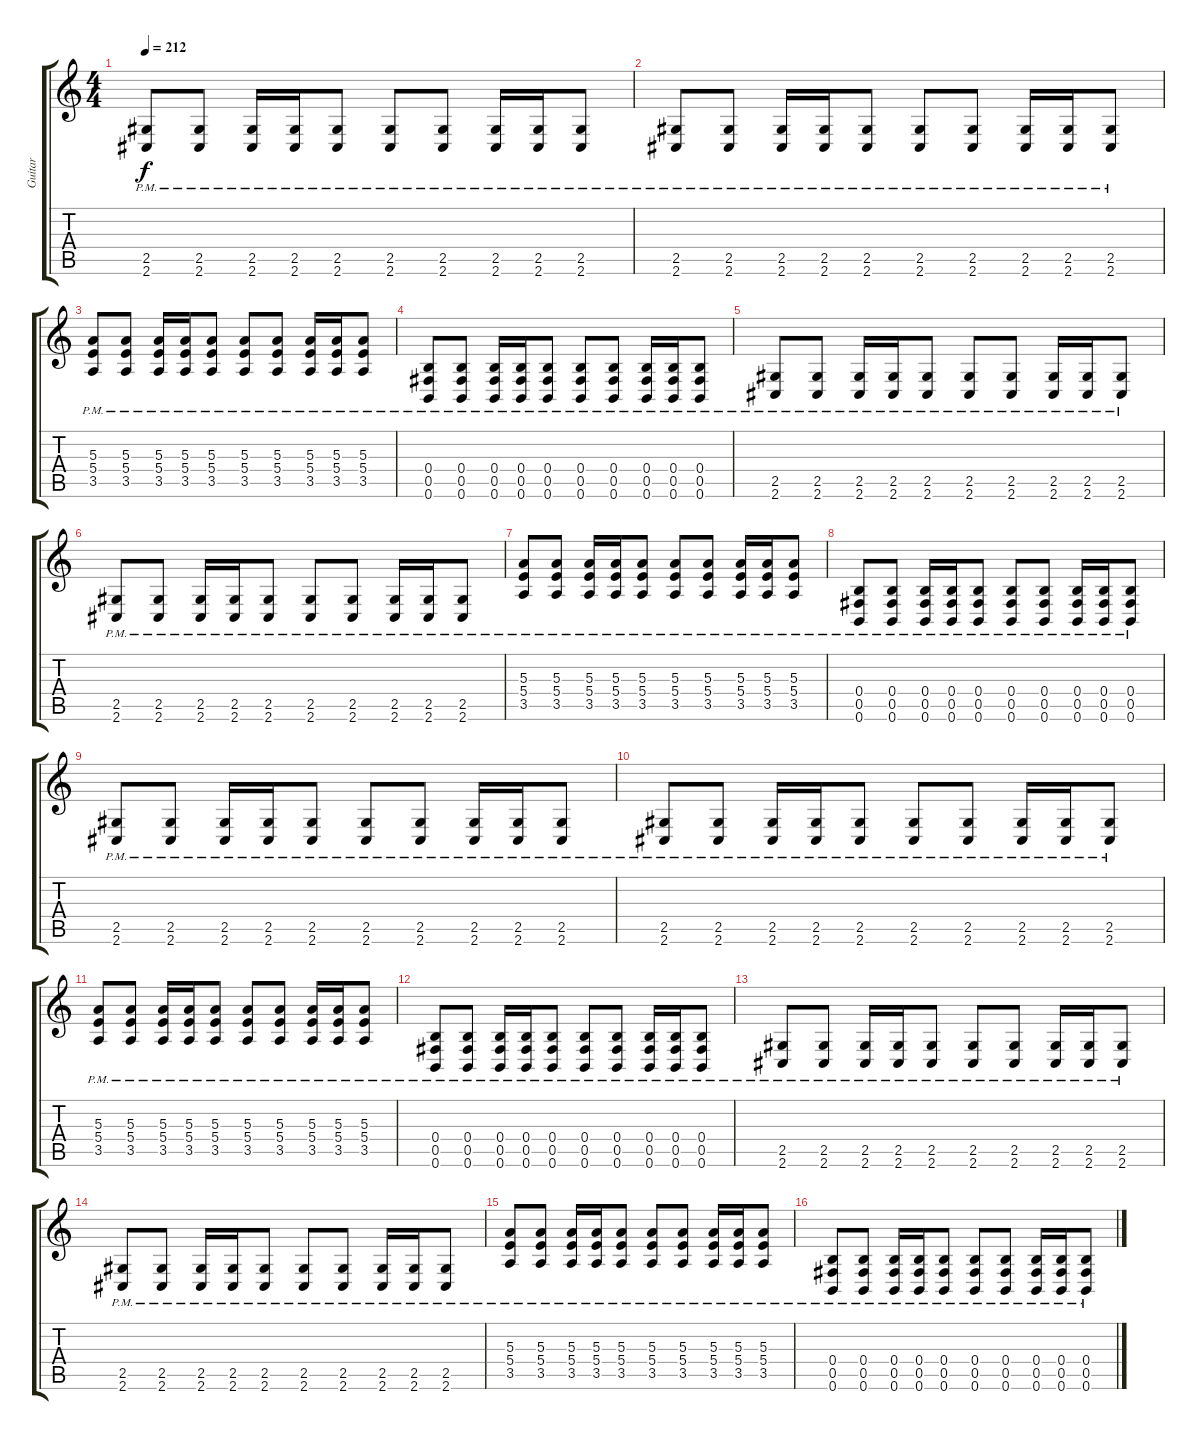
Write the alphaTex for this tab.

\track ("Guitar" "Guitar") {instrument distortionguitar}
\staff {score tabs}
\tuning (Db4 Ab3 E3 B2 Gb2 B1) {hide}
\ts (4 4)
\tempo 212
\clef g2
\ks c
(2.5{pm} 2.6{pm}).8{dy f} (2.5{pm} 2.6{pm}).8 (2.5{pm} 2.6{pm}).16 (2.5{pm} 2.6{pm}).16 (2.5{pm} 2.6{pm}).8 (2.5{pm} 2.6{pm}).8 (2.5{pm} 2.6{pm}).8 (2.5{pm} 2.6{pm}).16 (2.5{pm} 2.6{pm}).16 (2.5{pm} 2.6{pm}).8 |
(2.5{pm} 2.6{pm}).8 (2.5{pm} 2.6{pm}).8 (2.5{pm} 2.6{pm}).16 (2.5{pm} 2.6{pm}).16 (2.5{pm} 2.6{pm}).8 (2.5{pm} 2.6{pm}).8 (2.5{pm} 2.6{pm}).8 (2.5{pm} 2.6{pm}).16 (2.5{pm} 2.6{pm}).16 (2.5{pm} 2.6{pm}).8 |
(5.3{pm} 5.4{pm} 3.5{pm}).8 (5.3{pm} 5.4{pm} 3.5{pm}).8 (5.3{pm} 5.4{pm} 3.5{pm}).16 (5.3{pm} 5.4{pm} 3.5{pm}).16 (5.3{pm} 5.4{pm} 3.5{pm}).8 (5.3{pm} 5.4{pm} 3.5{pm}).8 (5.3{pm} 5.4{pm} 3.5{pm}).8 (5.3{pm} 5.4{pm} 3.5{pm}).16 (5.3{pm} 5.4{pm} 3.5{pm}).16 (5.3{pm} 5.4{pm} 3.5{pm}).8 |
(0.4{pm} 0.5{pm} 0.6).8 (0.4{pm} 0.5{pm} 0.6).8 (0.4{pm} 0.5{pm} 0.6).16 (0.4{pm} 0.5{pm} 0.6).16 (0.4{pm} 0.5{pm} 0.6).8 (0.4{pm} 0.5{pm} 0.6).8 (0.4{pm} 0.5{pm} 0.6).8 (0.4{pm} 0.5{pm} 0.6).16 (0.4{pm} 0.5{pm} 0.6).16 (0.4{pm} 0.5{pm} 0.6).8 |
(2.5{pm} 2.6{pm}).8 (2.5{pm} 2.6{pm}).8 (2.5{pm} 2.6{pm}).16 (2.5{pm} 2.6{pm}).16 (2.5{pm} 2.6{pm}).8 (2.5{pm} 2.6{pm}).8 (2.5{pm} 2.6{pm}).8 (2.5{pm} 2.6{pm}).16 (2.5{pm} 2.6{pm}).16 (2.5{pm} 2.6{pm}).8 |
(2.5{pm} 2.6{pm}).8 (2.5{pm} 2.6{pm}).8 (2.5{pm} 2.6{pm}).16 (2.5{pm} 2.6{pm}).16 (2.5{pm} 2.6{pm}).8 (2.5{pm} 2.6{pm}).8 (2.5{pm} 2.6{pm}).8 (2.5{pm} 2.6{pm}).16 (2.5{pm} 2.6{pm}).16 (2.5{pm} 2.6{pm}).8 |
(5.3{pm} 5.4{pm} 3.5{pm}).8 (5.3{pm} 5.4{pm} 3.5{pm}).8 (5.3{pm} 5.4{pm} 3.5{pm}).16 (5.3{pm} 5.4{pm} 3.5{pm}).16 (5.3{pm} 5.4{pm} 3.5{pm}).8 (5.3{pm} 5.4{pm} 3.5{pm}).8 (5.3{pm} 5.4{pm} 3.5{pm}).8 (5.3{pm} 5.4{pm} 3.5{pm}).16 (5.3{pm} 5.4{pm} 3.5{pm}).16 (5.3{pm} 5.4{pm} 3.5{pm}).8 |
(0.4{pm} 0.5{pm} 0.6).8 (0.4{pm} 0.5{pm} 0.6).8 (0.4{pm} 0.5{pm} 0.6).16 (0.4{pm} 0.5{pm} 0.6).16 (0.4{pm} 0.5{pm} 0.6).8 (0.4{pm} 0.5{pm} 0.6).8 (0.4{pm} 0.5{pm} 0.6).8 (0.4{pm} 0.5{pm} 0.6).16 (0.4{pm} 0.5{pm} 0.6).16 (0.4{pm} 0.5{pm} 0.6).8 |
(2.5{pm} 2.6{pm}).8 (2.5{pm} 2.6{pm}).8 (2.5{pm} 2.6{pm}).16 (2.5{pm} 2.6{pm}).16 (2.5{pm} 2.6{pm}).8 (2.5{pm} 2.6{pm}).8 (2.5{pm} 2.6{pm}).8 (2.5{pm} 2.6{pm}).16 (2.5{pm} 2.6{pm}).16 (2.5{pm} 2.6{pm}).8 |
(2.5{pm} 2.6{pm}).8 (2.5{pm} 2.6{pm}).8 (2.5{pm} 2.6{pm}).16 (2.5{pm} 2.6{pm}).16 (2.5{pm} 2.6{pm}).8 (2.5{pm} 2.6{pm}).8 (2.5{pm} 2.6{pm}).8 (2.5{pm} 2.6{pm}).16 (2.5{pm} 2.6{pm}).16 (2.5{pm} 2.6{pm}).8 |
(5.3{pm} 5.4{pm} 3.5{pm}).8 (5.3{pm} 5.4{pm} 3.5{pm}).8 (5.3{pm} 5.4{pm} 3.5{pm}).16 (5.3{pm} 5.4{pm} 3.5{pm}).16 (5.3{pm} 5.4{pm} 3.5{pm}).8 (5.3{pm} 5.4{pm} 3.5{pm}).8 (5.3{pm} 5.4{pm} 3.5{pm}).8 (5.3{pm} 5.4{pm} 3.5{pm}).16 (5.3{pm} 5.4{pm} 3.5{pm}).16 (5.3{pm} 5.4{pm} 3.5{pm}).8 |
(0.4{pm} 0.5{pm} 0.6).8 (0.4{pm} 0.5{pm} 0.6).8 (0.4{pm} 0.5{pm} 0.6).16 (0.4{pm} 0.5{pm} 0.6).16 (0.4{pm} 0.5{pm} 0.6).8 (0.4{pm} 0.5{pm} 0.6).8 (0.4{pm} 0.5{pm} 0.6).8 (0.4{pm} 0.5{pm} 0.6).16 (0.4{pm} 0.5{pm} 0.6).16 (0.4{pm} 0.5{pm} 0.6).8 |
(2.5{pm} 2.6{pm}).8 (2.5{pm} 2.6{pm}).8 (2.5{pm} 2.6{pm}).16 (2.5{pm} 2.6{pm}).16 (2.5{pm} 2.6{pm}).8 (2.5{pm} 2.6{pm}).8 (2.5{pm} 2.6{pm}).8 (2.5{pm} 2.6{pm}).16 (2.5{pm} 2.6{pm}).16 (2.5{pm} 2.6{pm}).8 |
(2.5{pm} 2.6{pm}).8 (2.5{pm} 2.6{pm}).8 (2.5{pm} 2.6{pm}).16 (2.5{pm} 2.6{pm}).16 (2.5{pm} 2.6{pm}).8 (2.5{pm} 2.6{pm}).8 (2.5{pm} 2.6{pm}).8 (2.5{pm} 2.6{pm}).16 (2.5{pm} 2.6{pm}).16 (2.5{pm} 2.6{pm}).8 |
(5.3{pm} 5.4{pm} 3.5{pm}).8 (5.3{pm} 5.4{pm} 3.5{pm}).8 (5.3{pm} 5.4{pm} 3.5{pm}).16 (5.3{pm} 5.4{pm} 3.5{pm}).16 (5.3{pm} 5.4{pm} 3.5{pm}).8 (5.3{pm} 5.4{pm} 3.5{pm}).8 (5.3{pm} 5.4{pm} 3.5{pm}).8 (5.3{pm} 5.4{pm} 3.5{pm}).16 (5.3{pm} 5.4{pm} 3.5{pm}).16 (5.3{pm} 5.4{pm} 3.5{pm}).8 |
(0.4{pm} 0.5{pm} 0.6).8 (0.4{pm} 0.5{pm} 0.6).8 (0.4{pm} 0.5{pm} 0.6).16 (0.4{pm} 0.5{pm} 0.6).16 (0.4{pm} 0.5{pm} 0.6).8 (0.4{pm} 0.5{pm} 0.6).8 (0.4{pm} 0.5{pm} 0.6).8 (0.4{pm} 0.5{pm} 0.6).16 (0.4{pm} 0.5{pm} 0.6).16 (0.4{pm} 0.5{pm} 0.6).8
